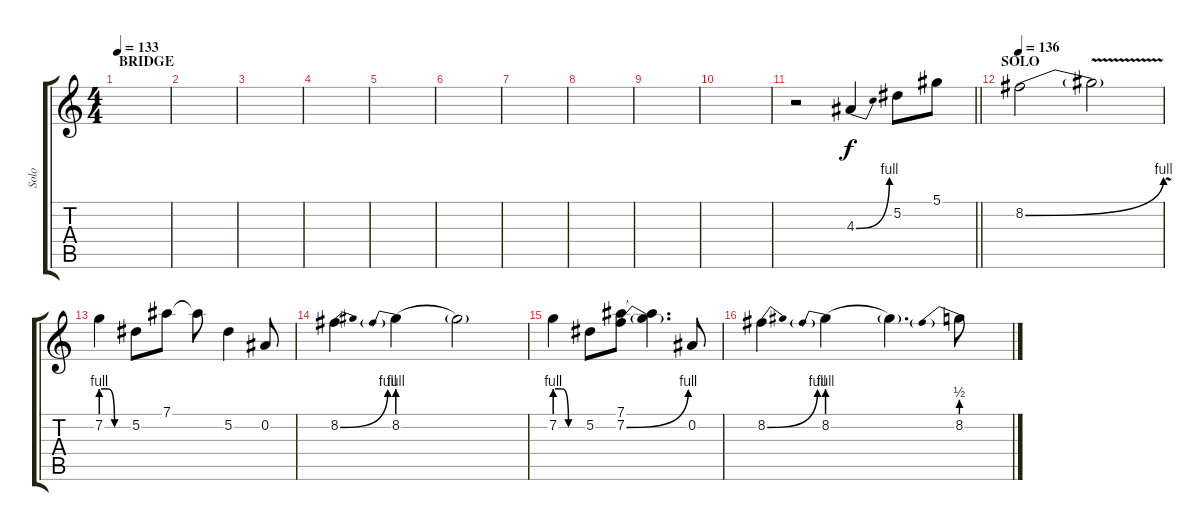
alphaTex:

\track ("Solo" "Solo") {instrument overdrivenguitar}
\staff {score tabs}
\tuning (Eb4 Bb3 Gb3 Db3 Ab2 Eb2) {hide}
\ts (4 4)
\section ("" "BRIDGE")
\tempo 133
\clef g2
\ks c
|
|
|
|
|
|
|
|
|
|
\barLineRight lightlight
r.2 4.3{be (bend 0 0 60 4)}.4 5.2.8 5.1.8 |
\section ("" "SOLO")
\tempo 136
8.2{be (bend 0 0 60 4)}.2 8.2{v t}.2 |
7.2{be (custom 0 4 15 4 30 0 60 0)}.4 5.2.8 7.1.8 7.1{t}.8 5.2.4 0.2.8 |
8.2{be (bend 0 0 60 4)}.4 8.2{be (prebend 0 4 60 4)}.4 8.2{t}.2 |
7.2{be (custom 0 4 15 4 30 0 60 0)}.4 5.2.8 (7.1 7.2{be (bend 0 0 60 4)}).8 (7.1{t} 7.2{t}).4{d} 0.2.8 |
8.2{be (bend 0 0 60 4)}.4 8.2{be (prebend 0 4 60 4)}.4 8.2{t}.4{d} 8.2{be (prebend 0 2 60 2)}.8
